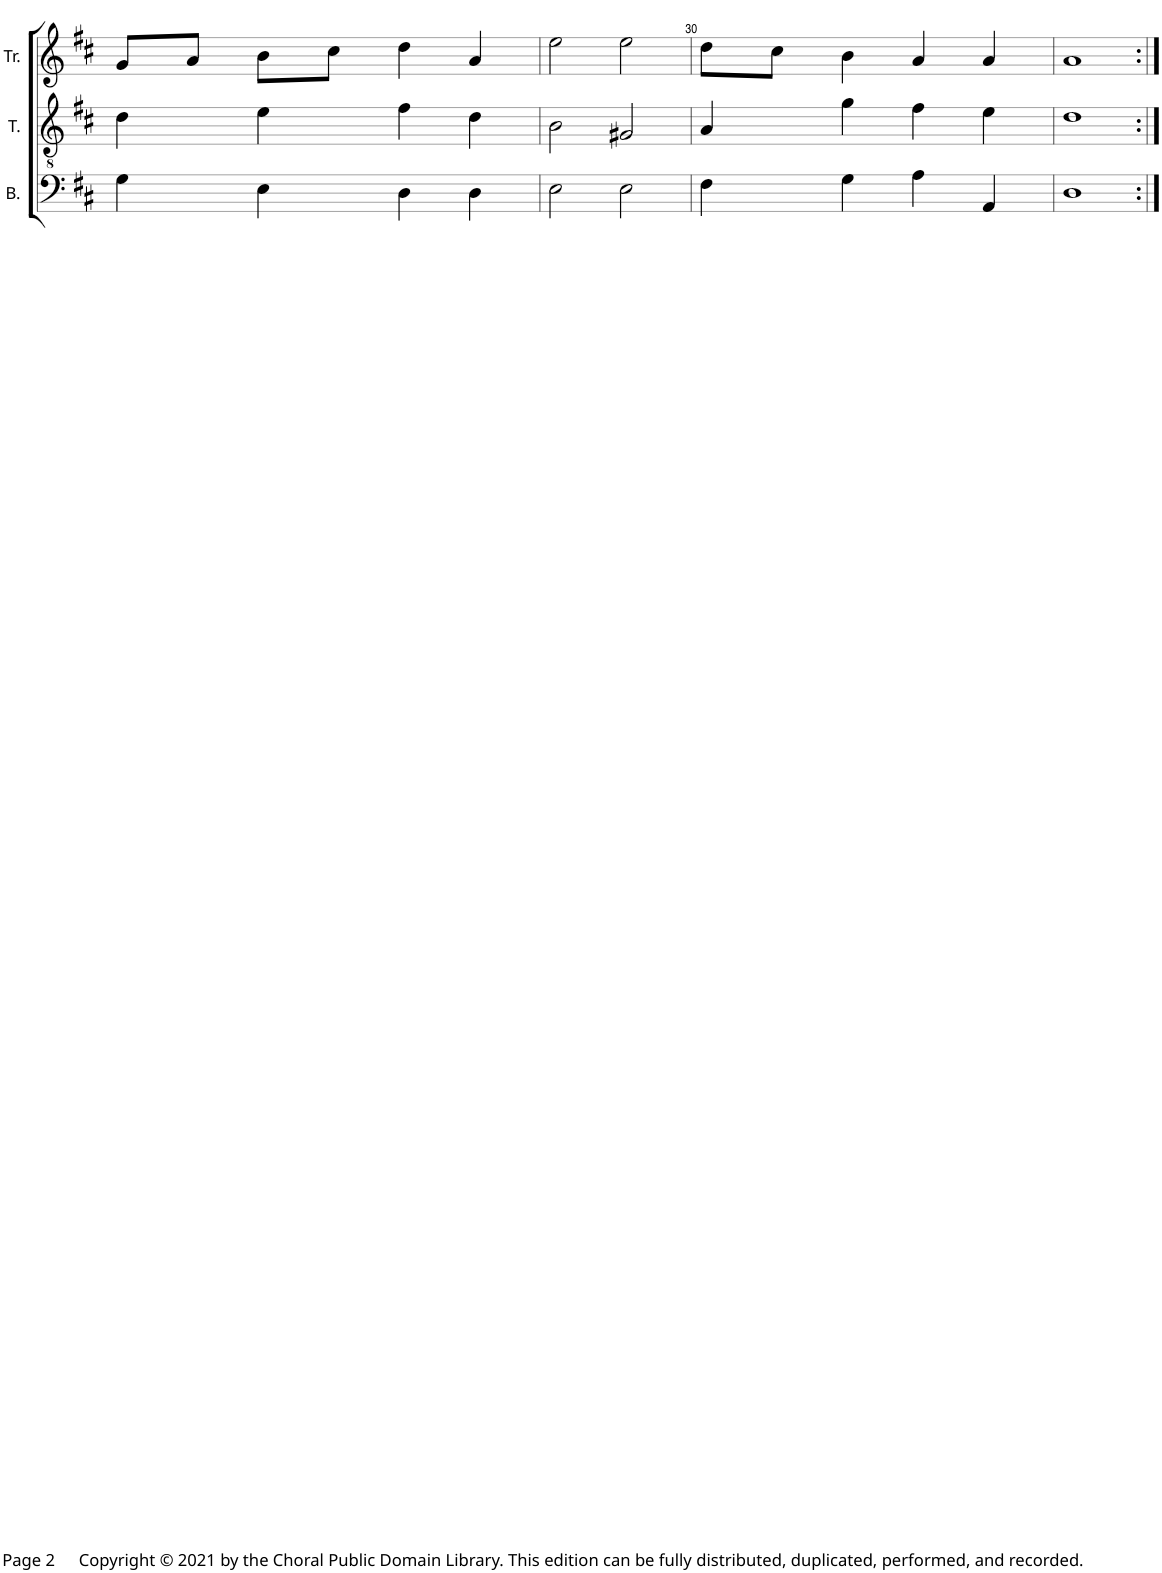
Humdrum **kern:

**kern	**kern	**kern
*part3	*part2	*part1
*staff3	*staff2	*staff1
*I"B.	*I"T.	*I"Tr.
*I'B.	*I'T.	*I'Tr.
!!LO:PB:g=z
*clefF4	*clefGv2	*clefG2
*k[f#c#]	*k[f#c#]	*k[f#c#]
*M2/2	*M2/2	*M2/2
*met(c|)	*met(c|)	*met(c|)
=28	=28	=28
4G\	4d\	8g/L
.	.	8a/J
4E\	4e\	8b\L
.	.	8cc#\J
4D\	4f#\	4dd\
4D\	4d\	4a/
=29	=29	=29
2E\	2B\	2ee\
2E\	2G#X/	2ee\
=30	=30	=30
4F#\	4A/	8dd\L
.	.	8cc#\J
4G\	4g\	4b\
4A\	4f#\	4a/
4AA/	4e\	4a/
=31	=31	=31
1D	1d	1a
=:|!	=:|!	=:|!
*-	*-	*-
